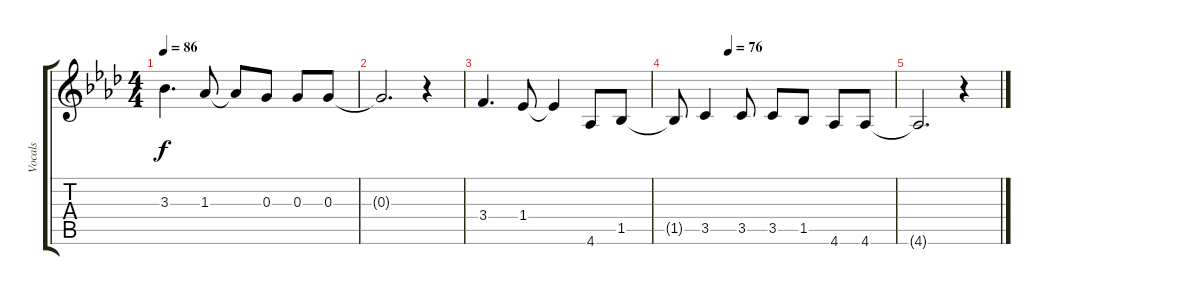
\track ("Vocals" "Vocals") {instrument choiraahs}
\staff {score tabs}
\tuning (E5 B4 G4 D4 A3 E3) {hide}
\ts (4 4)
\tempo 86
\clef g2
\ks ab
3.3.4{d dy f} 1.3.8 1.3{t}.8 0.3.8 0.3.8 0.3.8 |
0.3{t}.2{d} r.4 |
3.4.4{d} 1.4.8 1.4{t}.4 4.6.8 1.5.8 |
\tempo (76 0.25)
1.5{t}.8 3.5.4 3.5.8 3.5.8 1.5.8 4.6.8 4.6.8 |
4.6{t}.2{d} r.4
